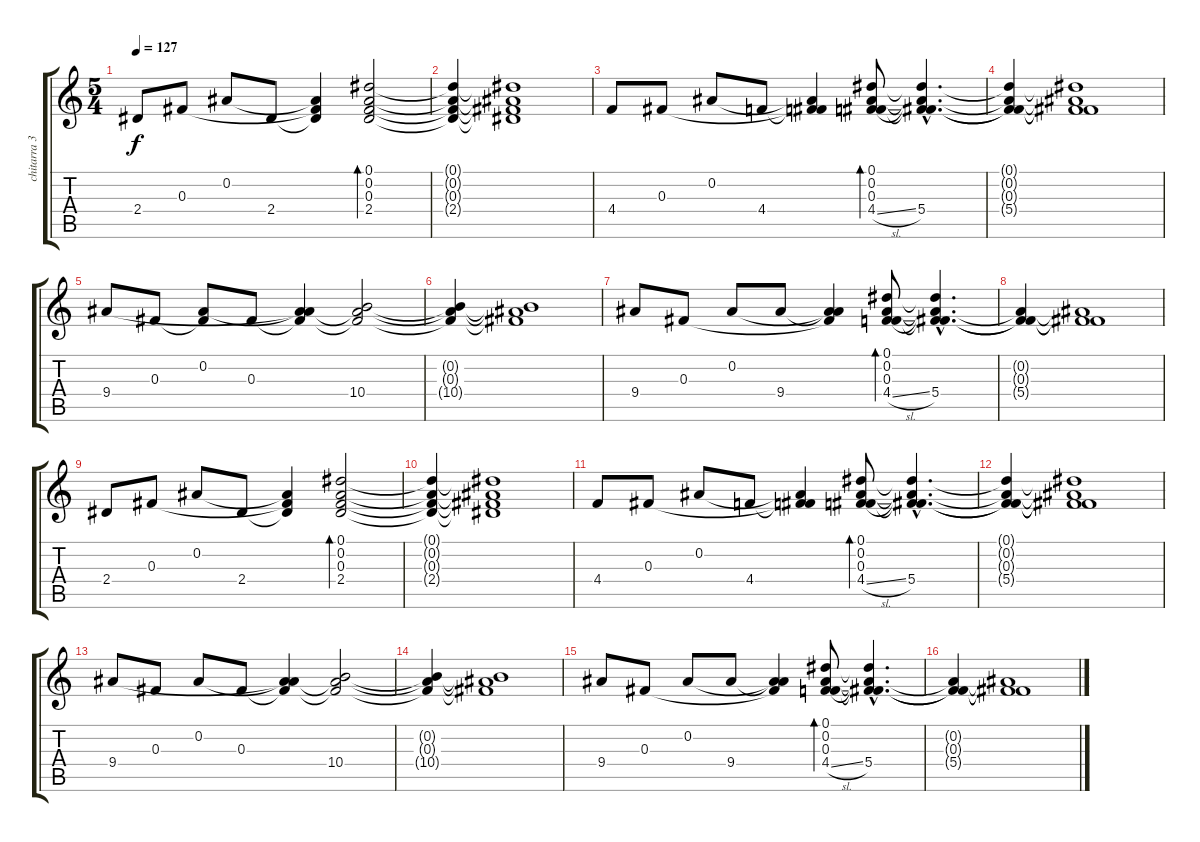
\track ("chitarra 3" "chitarra 3") {instrument overdrivenguitar}
\staff {score tabs}
\tuning (Eb4 Bb3 Gb3 Db3 Ab2 Eb2) {hide}
\ts (5 4)
\tempo 127
\clef g2
\ks c
2.4.8{dy f} 0.3.8 0.2.8 2.4.8 (0.2{t} 0.3{t} 2.4{t}).4 (0.1 0.2 0.3 2.4).2{bd 240} |
(0.1{t} 0.2{t} 0.3{t} 2.4{t}).4 (0.1{t} 0.2{t} 0.3{t} 2.4{t}).1 |
4.4.8 0.3.8 0.2.8 4.4.8 (0.2{t} 0.3{t} 4.4{t}).4 (0.1 0.2 0.3 4.4{sl}).8{bd 240} (0.1{hac t} 0.2{hac t} 0.3{hac t} 5.4{hac}).4{d} |
(0.1{t} 0.2{t} 0.3{t} 5.4{t}).4 (0.1{t} 0.2{t} 0.3{t} 5.4{t}).1 |
9.4.8 0.3.8 (0.2 0.3{t}).8 0.3.8 (0.2{t} 0.3{t} 9.4{t}).4 (0.2{t} 0.3{t} 10.4).2 |
(0.2{t} 0.3{t} 10.4{t}).4 (0.2{t} 0.3{t} 10.4{t}).1 |
9.4.8 0.3.8 0.2.8 9.4.8 (0.2{t} 0.3{t} 9.4{t}).4 (0.1 0.2 0.3 4.4{sl}).8{bd 240} (0.1{hac t} 0.2{hac t} 0.3{hac t} 5.4{hac}).4{d} |
(0.2{t} 0.3{t} 5.4{t}).4 (0.2{t} 0.3{t} 5.4{t}).1 |
2.4.8 0.3.8 0.2.8 2.4.8 (0.2{t} 0.3{t} 2.4{t}).4 (0.1 0.2 0.3 2.4).2{bd 240} |
(0.1{t} 0.2{t} 0.3{t} 2.4{t}).4 (0.1{t} 0.2{t} 0.3{t} 2.4{t}).1 |
4.4.8 0.3.8 0.2.8 4.4.8 (0.2{t} 0.3{t} 4.4{t}).4 (0.1 0.2 0.3 4.4{sl}).8{bd 240} (0.1{hac t} 0.2{hac t} 0.3{hac t} 5.4{hac}).4{d} |
(0.1{t} 0.2{t} 0.3{t} 5.4{t}).4 (0.1{t} 0.2{t} 0.3{t} 5.4{t}).1 |
9.4.8 0.3.8 0.2.8 0.3.8 (0.2{t} 0.3{t} 9.4{t}).4 (0.2{t} 0.3{t} 10.4).2 |
(0.2{t} 0.3{t} 10.4{t}).4 (0.2{t} 0.3{t} 10.4{t}).1 |
9.4.8 0.3.8 0.2.8 9.4.8 (0.2{t} 0.3{t} 9.4{t}).4 (0.1 0.2 0.3 4.4{sl}).8{bd 240} (0.1{hac t} 0.2{hac t} 0.3{hac t} 5.4{hac}).4{d} |
(0.2{t} 0.3{t} 5.4{t}).4 (0.2{t} 0.3{t} 5.4{t}).1
